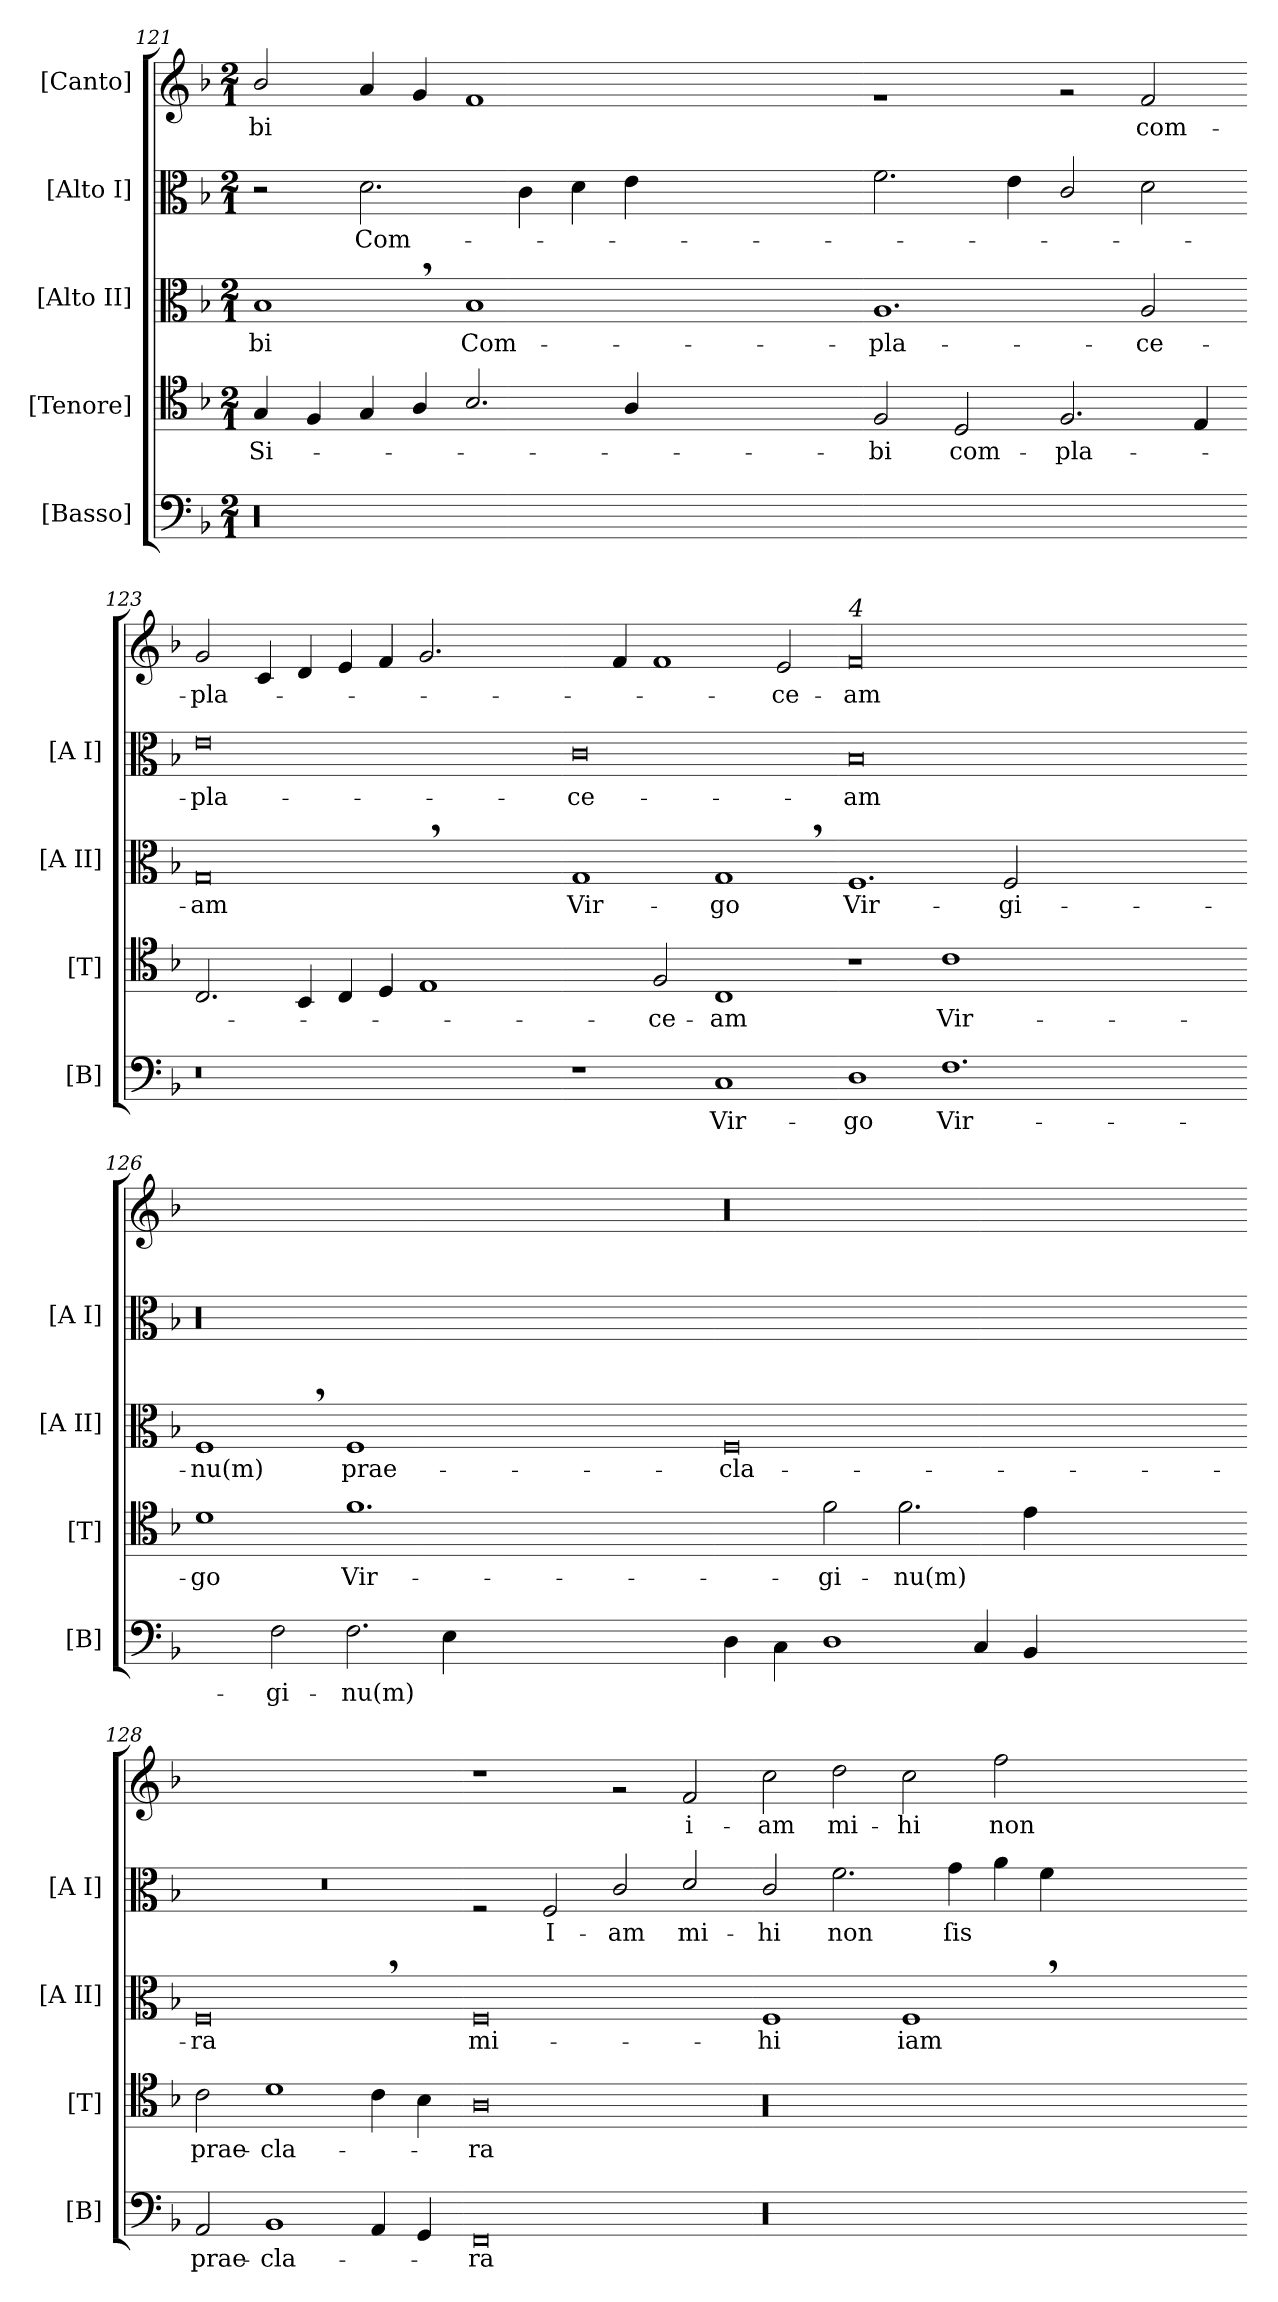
**kern	**text	**kern	**text	**kern	**text	**kern	**text	**kern	**text
*part5	*part5	*part4	*part4	*part3	*part3	*part2	*part2	*part1	*part1
*staff5	*staff5	*staff4	*staff4	*staff3	*staff3	*staff2	*staff2	*staff1	*staff1
*I"[Basso]	*	*I"[Tenore]	*	*I"[Alto II]	*	*I"[Alto I]	*	*I"[Canto]	*
*I'[B]	*	*I'[T]	*	*I'[A II]	*	*I'[A I]	*	*	*
*clefF4	*	*clefC4	*	*clefC3	*	*clefC3	*	*clefG2	*
*k[b-]	*	*k[b-]	*	*k[b-]	*	*k[b-]	*	*k[b-]	*
*M2/1	*	*M2/1	*	*M2/1	*	*M2/1	*	*M2/1	*
=121	=121	=121	=121	=121	=121	=121	=121	=121	=121
00r	.	4G/	Si-	1B-,<	-bi	2r	.	2b-/	-bi
.	.	4F/	.	.	.	.	.	.	.
.	.	4G/	.	.	.	2.d\	Com-	4a/	.
.	.	4A/	.	.	.	.	.	4g/	.
.	.	2.B-/	.	1B-	Com-	.	.	1f	.
.	.	.	.	.	.	4c\	.	.	.
.	.	.	.	.	.	4d\	.	.	.
.	.	4A/	.	.	.	4e\	.	.	.
.	.	0ryy	.	0ryy	.	0ryy	.	0ryy	.
=122-	=122-	=122-	=122-	=122-	=122-	=122-	=122-	=122-	=122-
0ryy	.	2F/	-bi	1.A	pla-	2.f\	.	1rg	.
.	.	2D/	com-	.	.	.	.	.	.
.	.	.	.	.	.	4e\	.	.	.
.	.	2.F/	-pla-	.	.	2c/	.	2rg	.
.	.	.	.	2A/	-ce-	2d\	.	2f/	com-
.	.	4E/	.	.	.	.	.	.	.
=123-	=123-	=123-	=123-	=123-	=123-	=123-	=123-	=123-	=123-
0r	.	2.C/	.	0G,<	-am	0e	-pla-	2g/	-pla-
.	.	.	.	.	.	.	.	4c/	.
.	.	4BB-/	.	.	.	.	.	4d/	.
.	.	4C/	.	.	.	.	.	4e/	.
.	.	4D/	.	.	.	.	.	4f/	.
.	.	1E/	.	.	.	.	.	2.g/	.
2ryy	.	.	.	2ryy	.	2ryy	.	.	.
.	.	.	.	.	.	.	.	4ryy	.
=124-	=124-	=124-	=124-	=124-	=124-	=124-	=124-	=124-	=124-
1r	.	2ryy	.	1G	Vir-	0c	-ce-	4ryy	.
.	.	.	.	.	.	.	.	4f/	.
.	.	2F/	-ce-	.	.	.	.	1f	.
1C	Vir-	1C	-am	1G,<	-go	.	.	.	.
.	.	.	.	.	.	.	.	2e/	-ce-
=125-	=125-	=125-	=125-	=125-	=125-	=125-	=125-	=125-	=125-
!	!	!	!	!	!	!	!	!LO:TX:a:i:t=4	!
1D	-go	1r	.	1.F	Vir-	0B-	-am	00f	-am
1.F	Vir-	1c	Vir-	.	.	.	.	.	.
.	.	.	.	2F/	-gi-	.	.	.	.
.	.	0ryy	.	0ryy	.	0ryy	.	.	.
1.ryy	.	.	.	.	.	.	.	.	.
=126-	=126-	=126-	=126-	=126-	=126-	=126-	=126-	=126-	=126-
2ryy	.	1d	-go	1F,<	-nu(m)	00r	.	00ryy	.
2F\	-gi-	.	.	.	.	.	.	.	.
2.F\	-nu(m)	1.f	Vir-	1F	prae-	.	.	.	.
4E\	.	.	.	.	.	.	.	.	.
0ryy	.	.	.	0ryy	.	.	.	.	.
.	.	1.ryy	.	.	.	.	.	.	.
=127-	=127-	=127-	=127-	=127-	=127-	=127-	=127-	=127-	=127-
4D\	.	2ryy	.	0F	cla-	00ryy	.	00r	.
4C\	.	.	.	.	.	.	.	.	.
1D	.	2f\	-gi-	.	.	.	.	.	.
.	.	2.f\	-nu(m)	.	.	.	.	.	.
4C/	.	.	.	.	.	.	.	.	.
4BB-/	.	4e\	.	.	.	.	.	.	.
0ryy	.	0ryy	.	0ryy	.	.	.	.	.
=128-	=128-	=128-	=128-	=128-	=128-	=128-	=128-	=128-	=128-
2AA/	prae-	2c\	prae-	0F,<	-ra	0r	.	0ryy	.
1BB-	-cla-	1d	-cla-	.	.	.	.	.	.
4AA/	.	4c\	.	.	.	.	.	.	.
4GG/	.	4B-\	.	.	.	.	.	.	.
=129-	=129-	=129-	=129-	=129-	=129-	=129-	=129-	=129-	=129-
0FF	-ra	0A	-ra	0F	mi-	2rF	.	1r	.
.	.	.	.	.	.	2F/	I-	.	.
.	.	.	.	.	.	2c/	-am	2rg	.
.	.	.	.	.	.	2d/	mi-	2f/	i-
=130-	=130-	=130-	=130-	=130-	=130-	=130-	=130-	=130-	=130-
00r	.	00r	.	1F	-hi	2c/	-hi	2cc\	-am
.	.	.	.	.	.	2.f\	non	2dd\	mi-
.	.	.	.	1F,<	iam	.	.	2cc\	-hi
.	.	.	.	.	.	4g\	ſis	.	.
.	.	.	.	.	.	4a\	.	2ff\	non
.	.	.	.	.	.	4f\	.	.	.
.	.	.	.	0ryy	.	0ryy	.	0ryy	.
=-	=-	=-	=-	=-	=-	=-	=-	=-	=-
*-	*-	*-	*-	*-	*-	*-	*-	*-	*-
